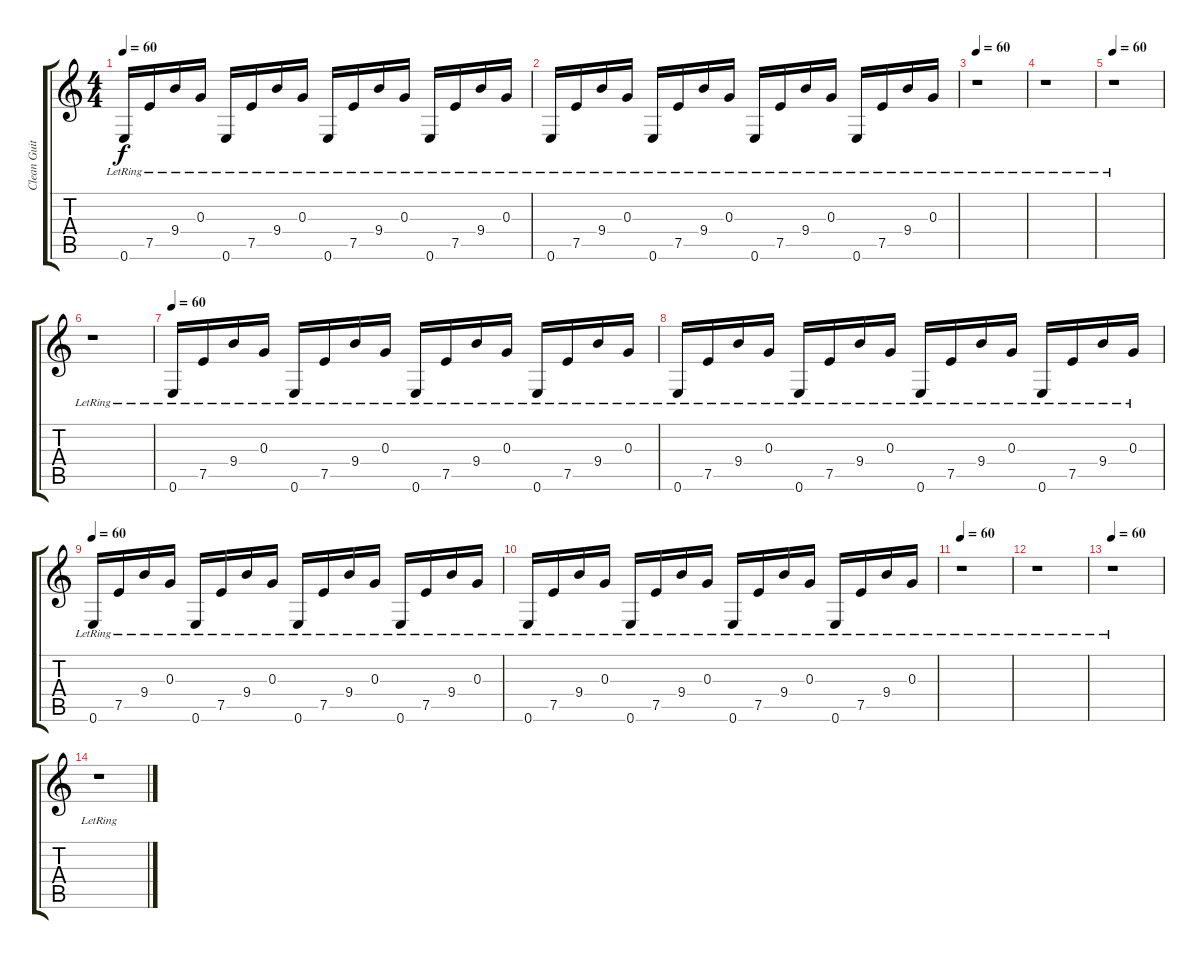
\track ("Clean Guitar" "Clean Guit") {instrument acousticguitarsteel}
\staff {score tabs}
\tuning (E4 B3 G3 D3 A2 E2) {hide}
\ts (4 4)
\tempo 60
\clef g2
\ks c
0.6{lr}.16{dy f} 7.5{lr}.16 9.4{lr}.16 0.3{lr}.16 0.6{lr}.16 7.5{lr}.16 9.4{lr}.16 0.3{lr}.16 0.6{lr}.16 7.5{lr}.16 9.4{lr}.16 0.3{lr}.16 0.6{lr}.16 7.5{lr}.16 9.4{lr}.16 0.3{lr}.16 |
0.6{lr}.16 7.5{lr}.16 9.4{lr}.16 0.3{lr}.16 0.6{lr}.16 7.5{lr}.16 9.4{lr}.16 0.3{lr}.16 0.6{lr}.16 7.5{lr}.16 9.4{lr}.16 0.3{lr}.16 0.6{lr}.16 7.5{lr}.16 9.4{lr}.16 0.3{lr}.16 |
\tempo 60
r.1 |
r.1 |
\tempo 60
r.1 |
r.1 |
\tempo 60
0.6{lr}.16 7.5{lr}.16 9.4{lr}.16 0.3{lr}.16 0.6{lr}.16 7.5{lr}.16 9.4{lr}.16 0.3{lr}.16 0.6{lr}.16 7.5{lr}.16 9.4{lr}.16 0.3{lr}.16 0.6{lr}.16 7.5{lr}.16 9.4{lr}.16 0.3{lr}.16 |
0.6{lr}.16 7.5{lr}.16 9.4{lr}.16 0.3{lr}.16 0.6{lr}.16 7.5{lr}.16 9.4{lr}.16 0.3{lr}.16 0.6{lr}.16 7.5{lr}.16 9.4{lr}.16 0.3{lr}.16 0.6{lr}.16 7.5{lr}.16 9.4{lr}.16 0.3{lr}.16 |
\tempo 60
0.6{lr}.16 7.5{lr}.16 9.4{lr}.16 0.3{lr}.16 0.6{lr}.16 7.5{lr}.16 9.4{lr}.16 0.3{lr}.16 0.6{lr}.16 7.5{lr}.16 9.4{lr}.16 0.3{lr}.16 0.6{lr}.16 7.5{lr}.16 9.4{lr}.16 0.3{lr}.16 |
0.6{lr}.16 7.5{lr}.16 9.4{lr}.16 0.3{lr}.16 0.6{lr}.16 7.5{lr}.16 9.4{lr}.16 0.3{lr}.16 0.6{lr}.16 7.5{lr}.16 9.4{lr}.16 0.3{lr}.16 0.6{lr}.16 7.5{lr}.16 9.4{lr}.16 0.3{lr}.16 |
\tempo 60
r.1 |
r.1 |
\tempo 60
r.1 |
r.1
